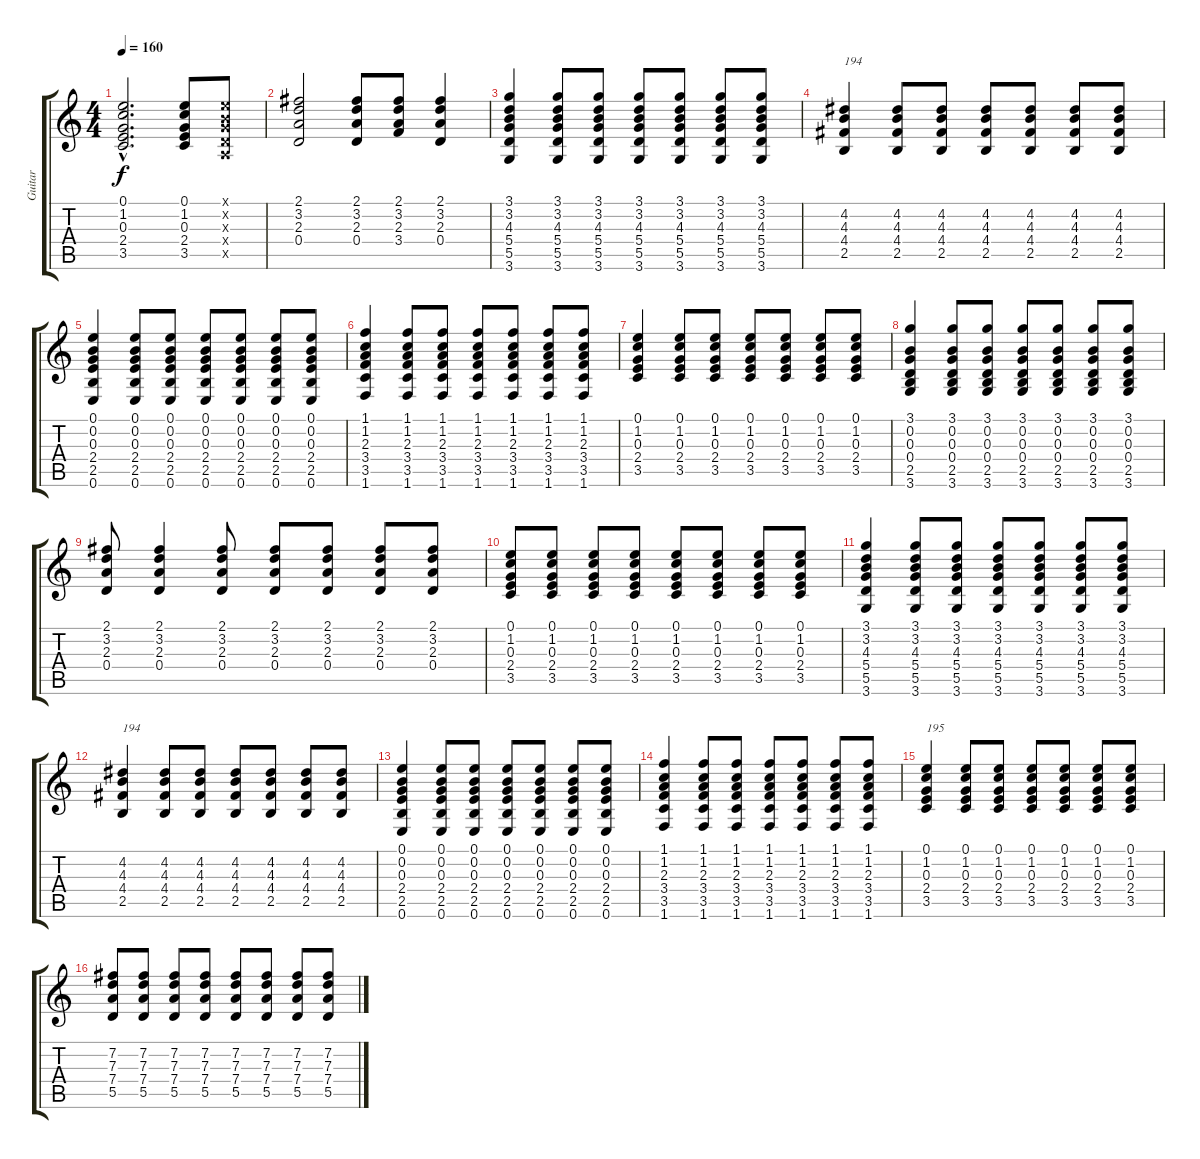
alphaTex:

\track ("Guitar" "Guitar") {instrument overdrivenguitar}
\staff {score tabs}
\tuning (E4 B3 G3 D3 A2 E2) {hide}
\ts (4 4)
\tempo 160
\clef g2
\ks c
(0.1{hac} 1.2{hac} 0.3{hac} 2.4{hac} 3.5{hac}).2{d dy f} (0.1 1.2 0.3 2.4 3.5).8 (0.1{x} 0.2{x} 0.3{x} 0.4{x} 0.5{x}).8 |
(2.1 3.2 2.3 0.4).2 (2.1 3.2 2.3 0.4).8 (2.1 3.2 2.3 3.4).8 (2.1 3.2 2.3 0.4).4 |
(3.1 3.2 4.3 5.4 5.5 3.6).4{txt ""} (3.1 3.2 4.3 5.4 5.5 3.6).8 (3.1 3.2 4.3 5.4 5.5 3.6).8 (3.1 3.2 4.3 5.4 5.5 3.6).8 (3.1 3.2 4.3 5.4 5.5 3.6).8 (3.1 3.2 4.3 5.4 5.5 3.6).8 (3.1 3.2 4.3 5.4 5.5 3.6).8 |
(4.2 4.3 4.4 2.5).4{txt "194"} (4.2 4.3 4.4 2.5).8 (4.2 4.3 4.4 2.5).8 (4.2 4.3 4.4 2.5).8 (4.2 4.3 4.4 2.5).8 (4.2 4.3 4.4 2.5).8 (4.2 4.3 4.4 2.5).8 |
(0.1 0.2 0.3 2.4 2.5 0.6).4 (0.1 0.2 0.3 2.4 2.5 0.6).8 (0.1 0.2 0.3 2.4 2.5 0.6).8 (0.1 0.2 0.3 2.4 2.5 0.6).8 (0.1 0.2 0.3 2.4 2.5 0.6).8 (0.1 0.2 0.3 2.4 2.5 0.6).8 (0.1 0.2 0.3 2.4 2.5 0.6).8 |
(1.1 1.2 2.3 3.4 3.5 1.6).4 (1.1 1.2 2.3 3.4 3.5 1.6).8 (1.1 1.2 2.3 3.4 3.5 1.6).8 (1.1 1.2 2.3 3.4 3.5 1.6).8 (1.1 1.2 2.3 3.4 3.5 1.6).8 (1.1 1.2 2.3 3.4 3.5 1.6).8 (1.1 1.2 2.3 3.4 3.5 1.6).8 |
(0.1 1.2 0.3 2.4 3.5).4 (0.1 1.2 0.3 2.4 3.5).8 (0.1 1.2 0.3 2.4 3.5).8 (0.1 1.2 0.3 2.4 3.5).8 (0.1 1.2 0.3 2.4 3.5).8 (0.1 1.2 0.3 2.4 3.5).8 (0.1 1.2 0.3 2.4 3.5).8 |
(3.1 0.2 0.3 0.4 2.5 3.6).4 (3.1 0.2 0.3 0.4 2.5 3.6).8 (3.1 0.2 0.3 0.4 2.5 3.6).8 (3.1 0.2 0.3 0.4 2.5 3.6).8 (3.1 0.2 0.3 0.4 2.5 3.6).8 (3.1 0.2 0.3 0.4 2.5 3.6).8 (3.1 0.2 0.3 0.4 2.5 3.6).8 |
(2.1 3.2 2.3 0.4).8 (2.1 3.2 2.3 0.4).4 (2.1 3.2 2.3 0.4).8 (2.1 3.2 2.3 0.4).8 (2.1 3.2 2.3 0.4).8 (2.1 3.2 2.3 0.4).8 (2.1 3.2 2.3 0.4).8 |
(0.1 1.2 0.3 2.4 3.5).8 (0.1 1.2 0.3 2.4 3.5).8 (0.1 1.2 0.3 2.4 3.5).8 (0.1 1.2 0.3 2.4 3.5).8 (0.1 1.2 0.3 2.4 3.5).8 (0.1 1.2 0.3 2.4 3.5).8 (0.1 1.2 0.3 2.4 3.5).8 (0.1 1.2 0.3 2.4 3.5).8 |
(3.1 3.2 4.3 5.4 5.5 3.6).4 (3.1 3.2 4.3 5.4 5.5 3.6).8 (3.1 3.2 4.3 5.4 5.5 3.6).8 (3.1 3.2 4.3 5.4 5.5 3.6).8 (3.1 3.2 4.3 5.4 5.5 3.6).8 (3.1 3.2 4.3 5.4 5.5 3.6).8 (3.1 3.2 4.3 5.4 5.5 3.6).8 |
(4.2 4.3 4.4 2.5).4{txt "194"} (4.2 4.3 4.4 2.5).8 (4.2 4.3 4.4 2.5).8 (4.2 4.3 4.4 2.5).8 (4.2 4.3 4.4 2.5).8 (4.2 4.3 4.4 2.5).8 (4.2 4.3 4.4 2.5).8 |
(0.1 0.2 0.3 2.4 2.5 0.6).4 (0.1 0.2 0.3 2.4 2.5 0.6).8 (0.1 0.2 0.3 2.4 2.5 0.6).8 (0.1 0.2 0.3 2.4 2.5 0.6).8 (0.1 0.2 0.3 2.4 2.5 0.6).8 (0.1 0.2 0.3 2.4 2.5 0.6).8 (0.1 0.2 0.3 2.4 2.5 0.6).8 |
(1.1 1.2 2.3 3.4 3.5 1.6).4 (1.1 1.2 2.3 3.4 3.5 1.6).8 (1.1 1.2 2.3 3.4 3.5 1.6).8 (1.1 1.2 2.3 3.4 3.5 1.6).8 (1.1 1.2 2.3 3.4 3.5 1.6).8 (1.1 1.2 2.3 3.4 3.5 1.6).8 (1.1 1.2 2.3 3.4 3.5 1.6).8 |
(0.1 1.2 0.3 2.4 3.5).4{txt "195"} (0.1 1.2 0.3 2.4 3.5).8 (0.1 1.2 0.3 2.4 3.5).8 (0.1 1.2 0.3 2.4 3.5).8 (0.1 1.2 0.3 2.4 3.5).8 (0.1 1.2 0.3 2.4 3.5).8 (0.1 1.2 0.3 2.4 3.5).8 |
(7.2 7.3 7.4 5.5).8 (7.2 7.3 7.4 5.5).8 (7.2 7.3 7.4 5.5).8 (7.2 7.3 7.4 5.5).8 (7.2 7.3 7.4 5.5).8 (7.2 7.3 7.4 5.5).8 (7.2 7.3 7.4 5.5).8 (7.2 7.3 7.4 5.5).8
